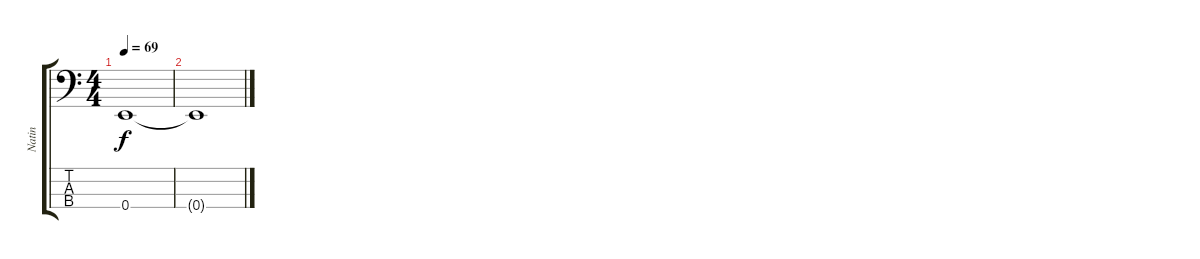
\track ("Natin" "Natin") {instrument slapbass2}
\staff {score tabs}
\tuning (G2 D2 A1 E1) {hide}
\ts (4 4)
\tempo 69
\clef f4
\ks c
0.4{t}.1{dy f} |
0.4{t}.1
